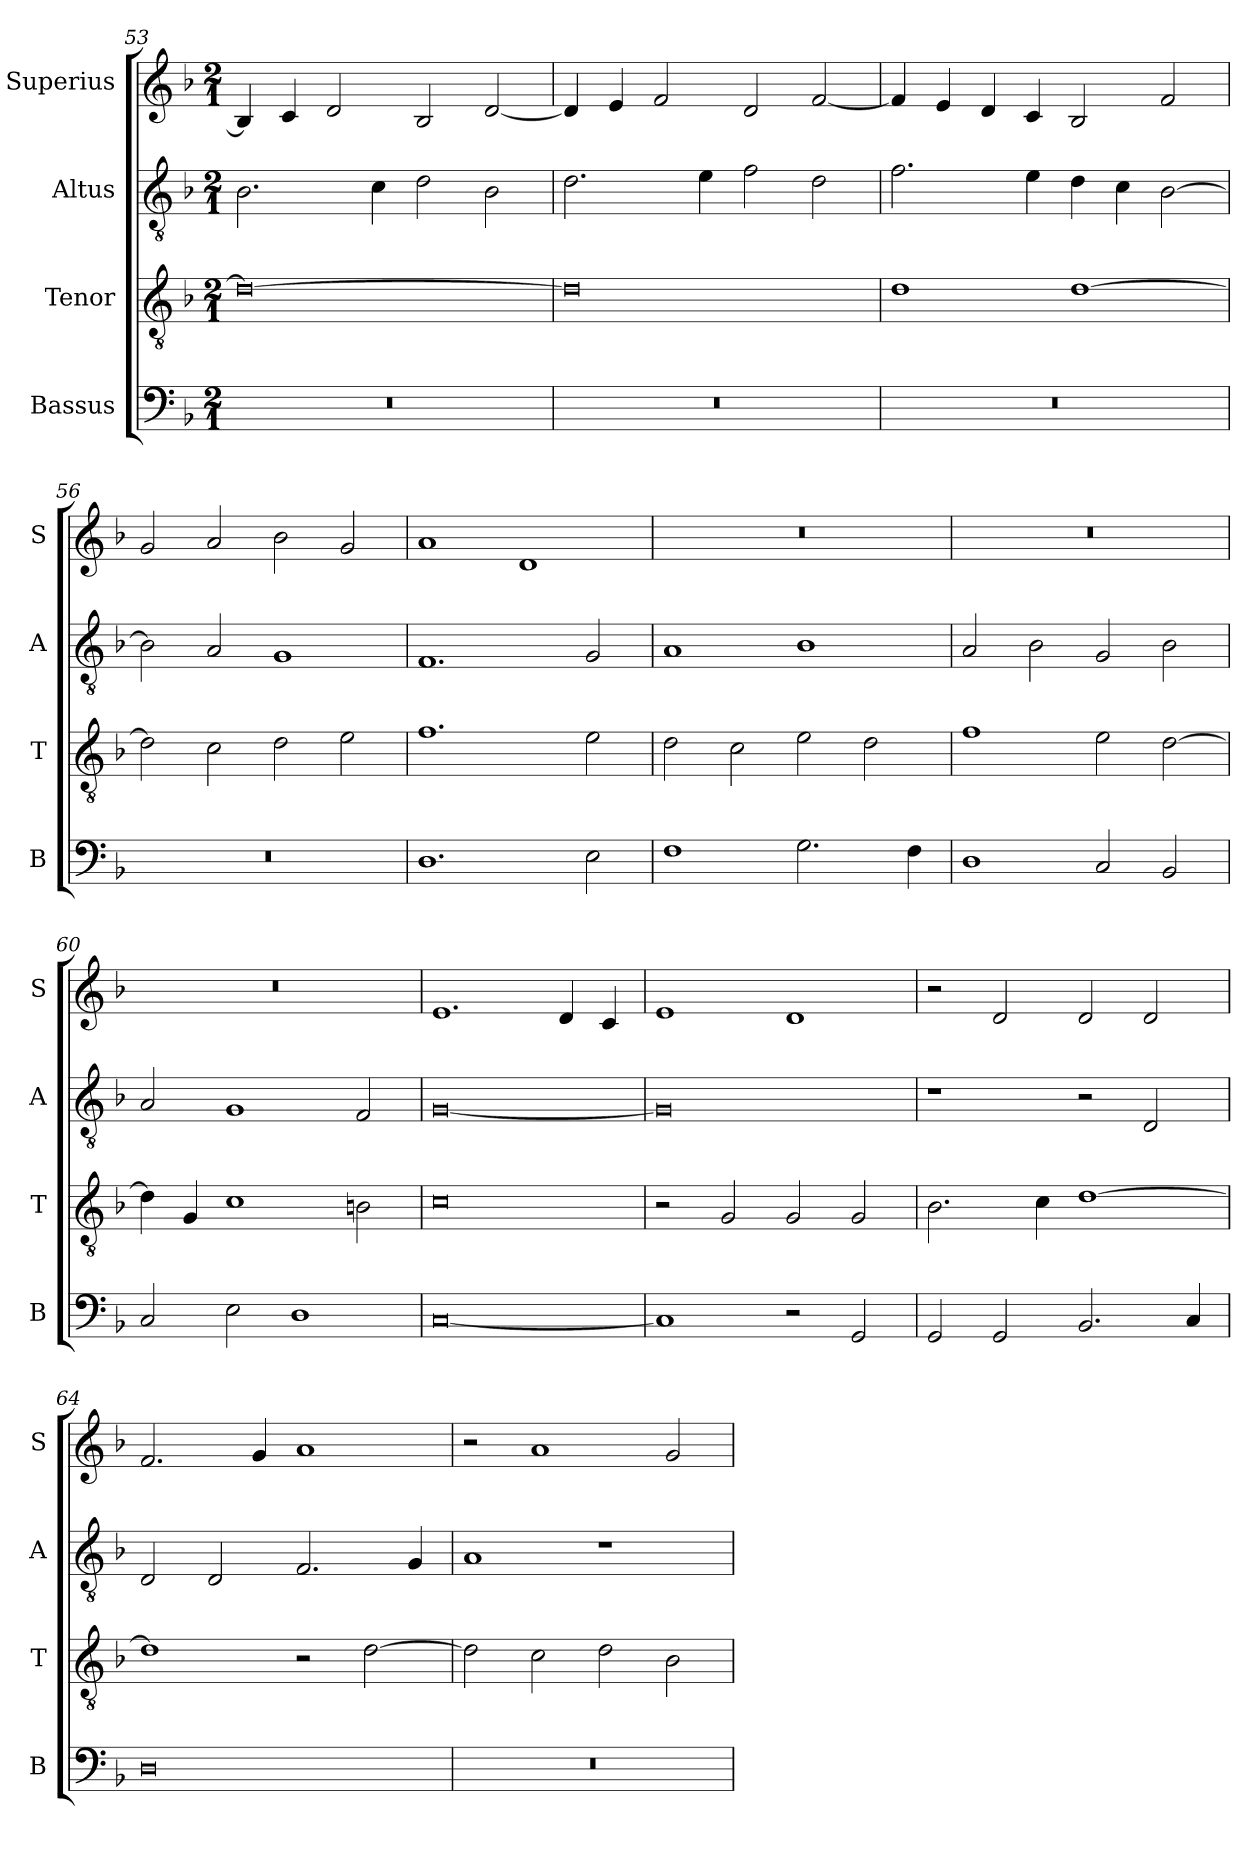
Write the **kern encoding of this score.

**kern	**kern	**kern	**kern
*part4	*part3	*part2	*part1
*staff4	*staff3	*staff2	*staff1
*I"Bassus	*I"Tenor	*I"Altus	*I"Superius
*I'B	*I'T	*I'A	*I'S
*clefF4	*clefGv2	*clefGv2	*clefG2
*k[b-]	*k[b-]	*k[b-]	*k[b-]
*M2/1	*M2/1	*M2/1	*M2/1
=53	=53	=53	=53
0r	0d_	2.B-\	4B-/]
.	.	.	4c/
.	.	.	2d/
.	.	4c\	.
.	.	2d\	2B-/
.	.	2B-\	[2d/
=54	=54	=54	=54
0r	0d]	2.d\	4d/]
.	.	.	4e/
.	.	.	2f/
.	.	4e\	.
.	.	2f\	2d/
.	.	2d\	[2f/
=55	=55	=55	=55
0r	1d	2.f\	4f/]
.	.	.	4e/
.	.	.	4d/
.	.	4e\	4c/
.	[1d	4d\	2B-/
.	.	4c\	.
.	.	[2B-\	2f/
=56	=56	=56	=56
0r	2d\]	2B-\]	2g/
.	2c\	2A/	2a/
.	2d\	1G	2b-\
.	2e\	.	2g/
=57	=57	=57	=57
1.D	1.f	1.F	1a
.	.	.	1d
2E\	2e\	2G/	.
=58	=58	=58	=58
1F	2d\	1A	0r
.	2c\	.	.
2.G\	2e\	1B-	.
.	2d\	.	.
4F\	.	.	.
=59	=59	=59	=59
1D	1f	2A/	0r
.	.	2B-\	.
2C/	2e\	2G/	.
2BB-/	[2d\	2B-\	.
=60	=60	=60	=60
2C/	4d\]	2A/	0r
.	4G/	.	.
2E\	1c	1G	.
1D	.	.	.
.	2Bn\	2F/	.
=61	=61	=61	=61
[0C	0c	[0G	1.e
.	.	.	4d/
.	.	.	4c/
=62	=62	=62	=62
1C]	2r	0G]	1e
.	2G/	.	.
2r	2G/	.	1d
2GG/	2G/	.	.
=63	=63	=63	=63
2GG/	2.B-\	1r	2r
2GG/	.	.	2d/
.	4c\	.	.
2.BB-/	[1d	2r	2d/
.	.	2D/	2d/
4C/	.	.	.
=64	=64	=64	=64
0D	1d]	2D/	2.f/
.	.	2D/	.
.	.	.	4g/
.	2r	2.F/	1a
.	[2d\	.	.
.	.	4G/	.
=65	=65	=65	=65
0r	2d\]	1A	2r
.	2c\	.	1a
.	2d\	1r	.
.	2B-\	.	2g/
=	=	=	=
*-	*-	*-	*-
